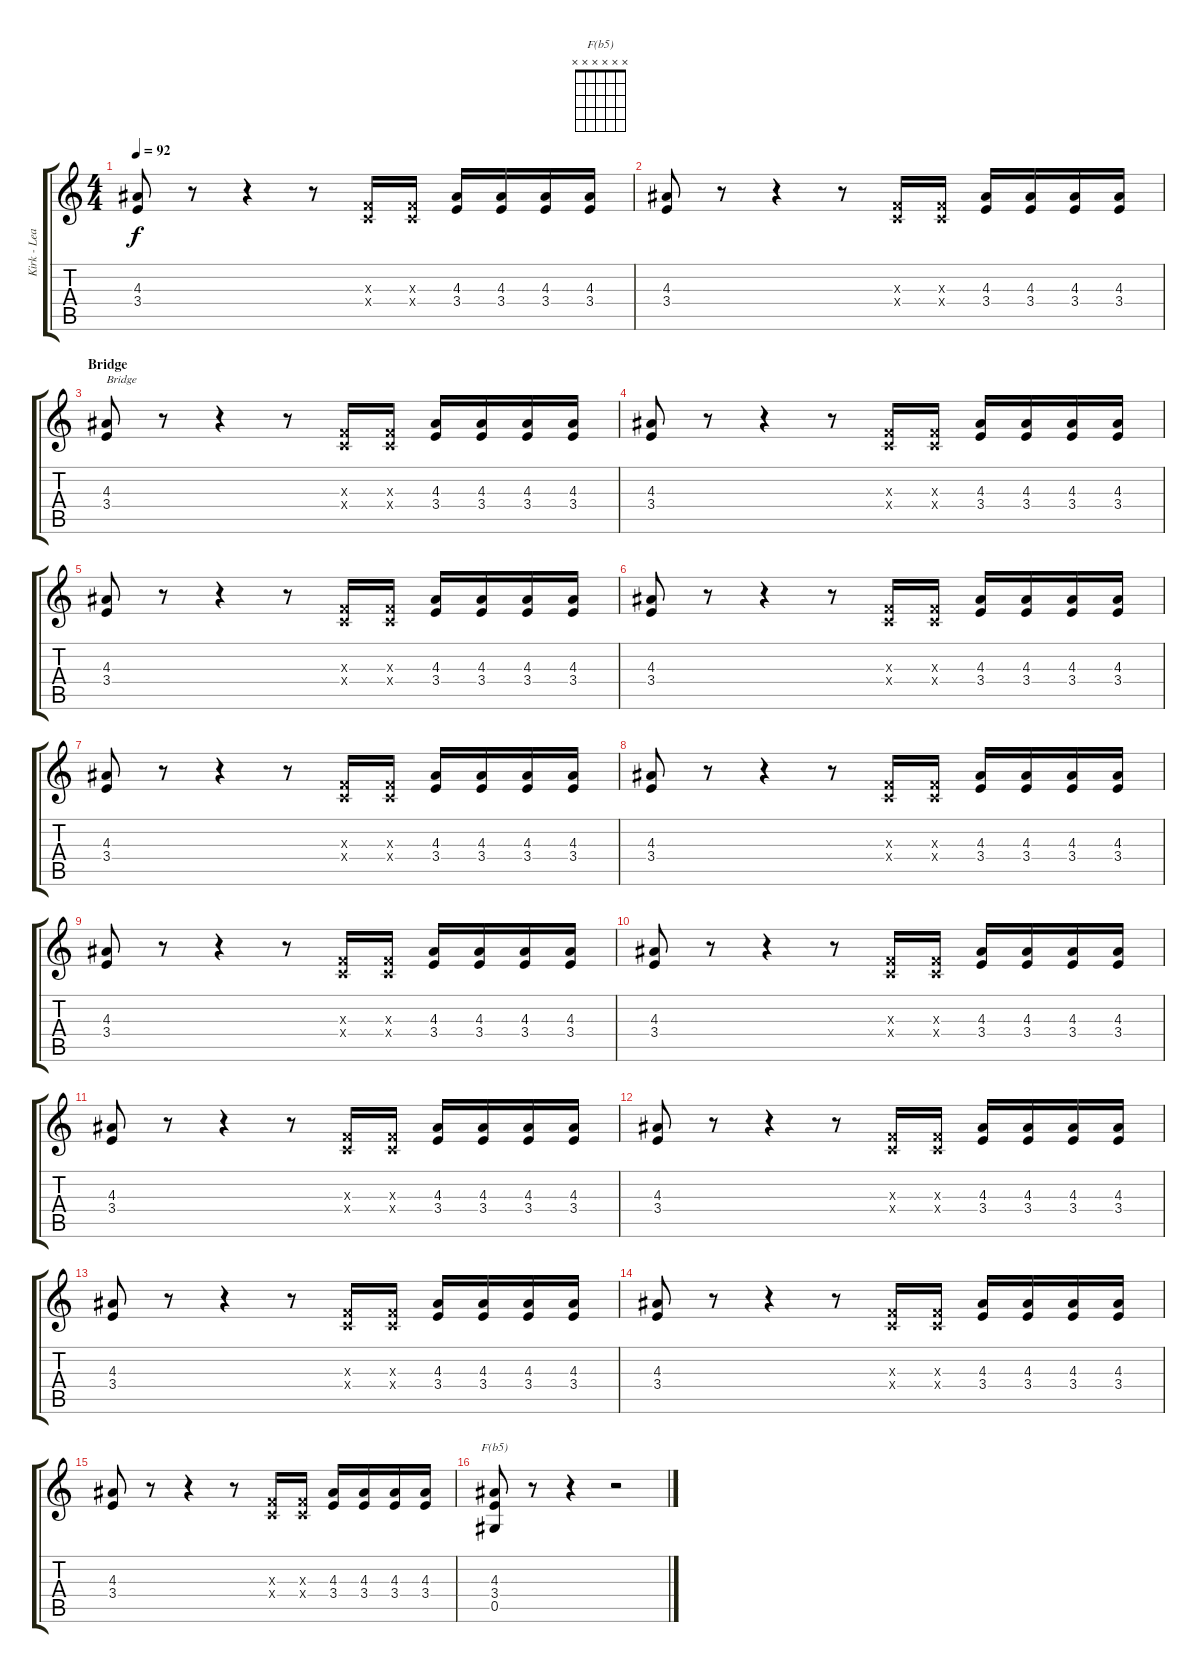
\track ("Kirk - Lead Guitar" "Kirk - Lea") {instrument distortionguitar}
\staff {score tabs}
\tuning (Eb4 Bb3 Gb3 Db3 Ab2 Eb2) {hide}
\chord ("F(b5)" x x x x x x)
\ts (4 4)
\tempo 92
\clef g2
\ks c
(4.3 3.4).8{dy f} r.8 r.4 r.8 (-1.3{x} -1.4{x}).16 (-1.3{x} -1.4{x}).16 (4.3 3.4).16 (4.3 3.4).16 (4.3 3.4).16 (4.3 3.4).16 |
(4.3 3.4).8 r.8 r.4 r.8 (-1.3{x} -1.4{x}).16 (-1.3{x} -1.4{x}).16 (4.3 3.4).16 (4.3 3.4).16 (4.3 3.4).16 (4.3 3.4).16 |
\section ("" "Bridge")
(4.3 3.4).8{txt "Bridge"} r.8 r.4 r.8 (-1.3{x} -1.4{x}).16 (-1.3{x} -1.4{x}).16 (4.3 3.4).16 (4.3 3.4).16 (4.3 3.4).16 (4.3 3.4).16 |
(4.3 3.4).8 r.8 r.4 r.8 (-1.3{x} -1.4{x}).16 (-1.3{x} -1.4{x}).16 (4.3 3.4).16 (4.3 3.4).16 (4.3 3.4).16 (4.3 3.4).16 |
(4.3 3.4).8 r.8 r.4 r.8 (-1.3{x} -1.4{x}).16 (-1.3{x} -1.4{x}).16 (4.3 3.4).16 (4.3 3.4).16 (4.3 3.4).16 (4.3 3.4).16 |
(4.3 3.4).8 r.8 r.4 r.8 (-1.3{x} -1.4{x}).16 (-1.3{x} -1.4{x}).16 (4.3 3.4).16 (4.3 3.4).16 (4.3 3.4).16 (4.3 3.4).16 |
(4.3 3.4).8 r.8 r.4 r.8 (-1.3{x} -1.4{x}).16 (-1.3{x} -1.4{x}).16 (4.3 3.4).16 (4.3 3.4).16 (4.3 3.4).16 (4.3 3.4).16 |
(4.3 3.4).8 r.8 r.4 r.8 (-1.3{x} -1.4{x}).16 (-1.3{x} -1.4{x}).16 (4.3 3.4).16 (4.3 3.4).16 (4.3 3.4).16 (4.3 3.4).16 |
(4.3 3.4).8 r.8 r.4 r.8 (-1.3{x} -1.4{x}).16 (-1.3{x} -1.4{x}).16 (4.3 3.4).16 (4.3 3.4).16 (4.3 3.4).16 (4.3 3.4).16 |
(4.3 3.4).8 r.8 r.4 r.8 (-1.3{x} -1.4{x}).16 (-1.3{x} -1.4{x}).16 (4.3 3.4).16 (4.3 3.4).16 (4.3 3.4).16 (4.3 3.4).16 |
(4.3 3.4).8 r.8 r.4 r.8 (-1.3{x} -1.4{x}).16 (-1.3{x} -1.4{x}).16 (4.3 3.4).16 (4.3 3.4).16 (4.3 3.4).16 (4.3 3.4).16 |
(4.3 3.4).8 r.8 r.4 r.8 (-1.3{x} -1.4{x}).16 (-1.3{x} -1.4{x}).16 (4.3 3.4).16 (4.3 3.4).16 (4.3 3.4).16 (4.3 3.4).16 |
(4.3 3.4).8 r.8 r.4 r.8 (-1.3{x} -1.4{x}).16 (-1.3{x} -1.4{x}).16 (4.3 3.4).16 (4.3 3.4).16 (4.3 3.4).16 (4.3 3.4).16 |
(4.3 3.4).8 r.8 r.4 r.8 (-1.3{x} -1.4{x}).16 (-1.3{x} -1.4{x}).16 (4.3 3.4).16 (4.3 3.4).16 (4.3 3.4).16 (4.3 3.4).16 |
(4.3 3.4).8 r.8 r.4 r.8 (-1.3{x} -1.4{x}).16 (-1.3{x} -1.4{x}).16 (4.3 3.4).16 (4.3 3.4).16 (4.3 3.4).16 (4.3 3.4).16 |
(4.3 3.4 0.5).8{ch "F(b5)"} r.8 r.4 r.2
